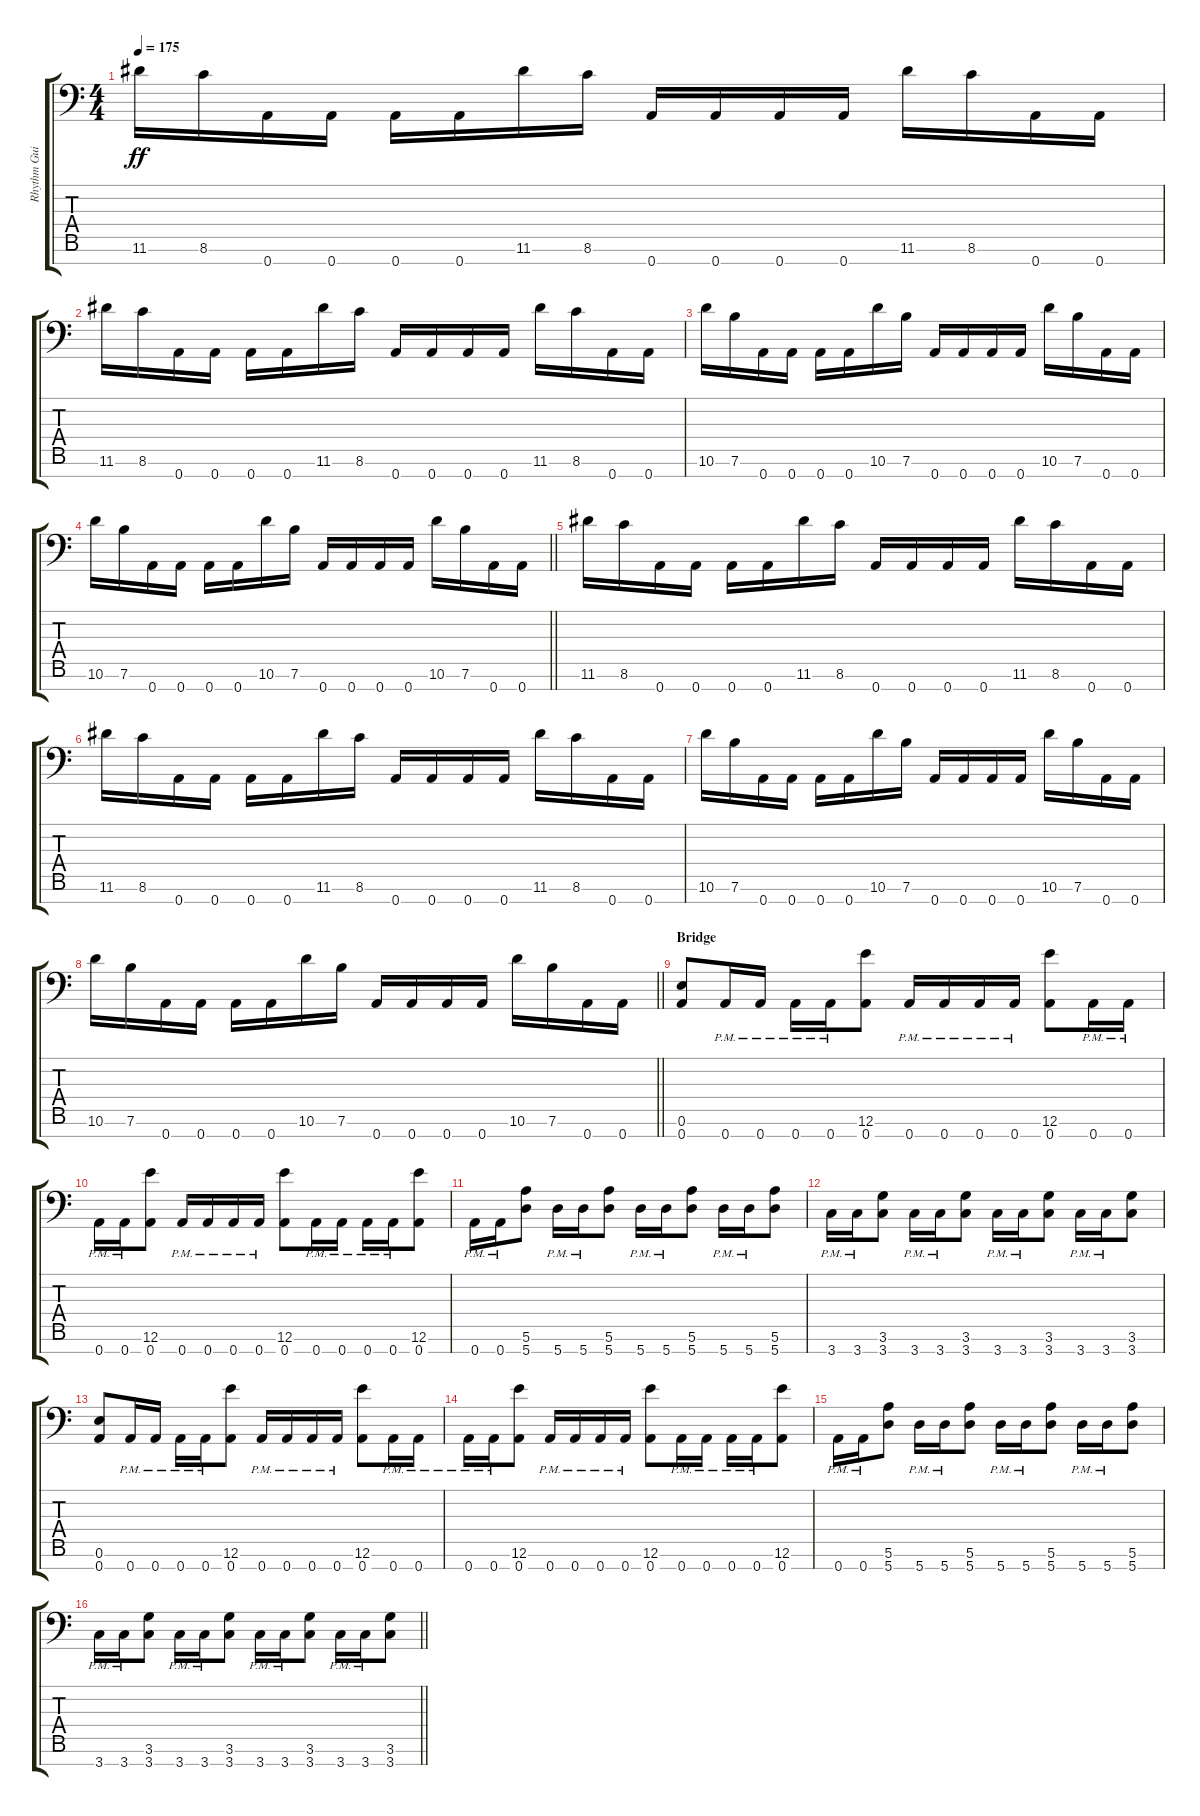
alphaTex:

\track ("Rhythm Guitar 1" "Rhythm Gui") {instrument distortionguitar}
\staff {score tabs}
\tuning (E4 B3 G3 D3 A2 E2 A1) {hide}
\ts (4 4)
\tempo 175
\clef f4
\ks c
11.6.16{dy ff} 8.6.16 0.7.16 0.7.16 0.7.16 0.7.16 11.6.16 8.6.16 0.7.16 0.7.16 0.7.16 0.7.16 11.6.16 8.6.16 0.7.16 0.7.16 |
11.6.16 8.6.16 0.7.16 0.7.16 0.7.16 0.7.16 11.6.16 8.6.16 0.7.16 0.7.16 0.7.16 0.7.16 11.6.16 8.6.16 0.7.16 0.7.16 |
10.6.16 7.6.16 0.7.16 0.7.16 0.7.16 0.7.16 10.6.16 7.6.16 0.7.16 0.7.16 0.7.16 0.7.16 10.6.16 7.6.16 0.7.16 0.7.16 |
\barLineRight lightlight
10.6.16 7.6.16 0.7.16 0.7.16 0.7.16 0.7.16 10.6.16 7.6.16 0.7.16 0.7.16 0.7.16 0.7.16 10.6.16 7.6.16 0.7.16 0.7.16 |
11.6.16 8.6.16 0.7.16 0.7.16 0.7.16 0.7.16 11.6.16 8.6.16 0.7.16 0.7.16 0.7.16 0.7.16 11.6.16 8.6.16 0.7.16 0.7.16 |
11.6.16 8.6.16 0.7.16 0.7.16 0.7.16 0.7.16 11.6.16 8.6.16 0.7.16 0.7.16 0.7.16 0.7.16 11.6.16 8.6.16 0.7.16 0.7.16 |
10.6.16 7.6.16 0.7.16 0.7.16 0.7.16 0.7.16 10.6.16 7.6.16 0.7.16 0.7.16 0.7.16 0.7.16 10.6.16 7.6.16 0.7.16 0.7.16 |
\barLineRight lightlight
10.6.16 7.6.16 0.7.16 0.7.16 0.7.16 0.7.16 10.6.16 7.6.16 0.7.16 0.7.16 0.7.16 0.7.16 10.6.16 7.6.16 0.7.16 0.7.16 |
\section ("" "Bridge")
(0.6 0.7).8 0.7{pm}.16 0.7{pm}.16 0.7{pm}.16 0.7{pm}.16 (12.6 0.7).8 0.7{pm}.16 0.7{pm}.16 0.7{pm}.16 0.7{pm}.16 (12.6 0.7).8 0.7{pm}.16 0.7{pm}.16 |
0.7{pm}.16 0.7{pm}.16 (12.6 0.7).8 0.7{pm}.16 0.7{pm}.16 0.7{pm}.16 0.7{pm}.16 (12.6 0.7).8 0.7{pm}.16 0.7{pm}.16 0.7{pm}.16 0.7{pm}.16 (12.6 0.7).8 |
0.7{pm}.16 0.7{pm}.16 (5.6 5.7).8 5.7{pm}.16 5.7{pm}.16 (5.6 5.7).8 5.7{pm}.16 5.7{pm}.16 (5.6 5.7).8 5.7{pm}.16 5.7{pm}.16 (5.6 5.7).8 |
3.7{pm}.16 3.7{pm}.16 (3.6 3.7).8 3.7{pm}.16 3.7{pm}.16 (3.6 3.7).8 3.7{pm}.16 3.7{pm}.16 (3.6 3.7).8 3.7{pm}.16 3.7{pm}.16 (3.6 3.7).8 |
(0.6 0.7).8 0.7{pm}.16 0.7{pm}.16 0.7{pm}.16 0.7{pm}.16 (12.6 0.7).8 0.7{pm}.16 0.7{pm}.16 0.7{pm}.16 0.7{pm}.16 (12.6 0.7).8 0.7{pm}.16 0.7{pm}.16 |
0.7{pm}.16 0.7{pm}.16 (12.6 0.7).8 0.7{pm}.16 0.7{pm}.16 0.7{pm}.16 0.7{pm}.16 (12.6 0.7).8 0.7{pm}.16 0.7{pm}.16 0.7{pm}.16 0.7{pm}.16 (12.6 0.7).8 |
0.7{pm}.16 0.7{pm}.16 (5.6 5.7).8 5.7{pm}.16 5.7{pm}.16 (5.6 5.7).8 5.7{pm}.16 5.7{pm}.16 (5.6 5.7).8 5.7{pm}.16 5.7{pm}.16 (5.6 5.7).8 |
\barLineRight lightlight
3.7{pm}.16 3.7{pm}.16 (3.6 3.7).8 3.7{pm}.16 3.7{pm}.16 (3.6 3.7).8 3.7{pm}.16 3.7{pm}.16 (3.6 3.7).8 3.7{pm}.16 3.7{pm}.16 (3.6 3.7).8
